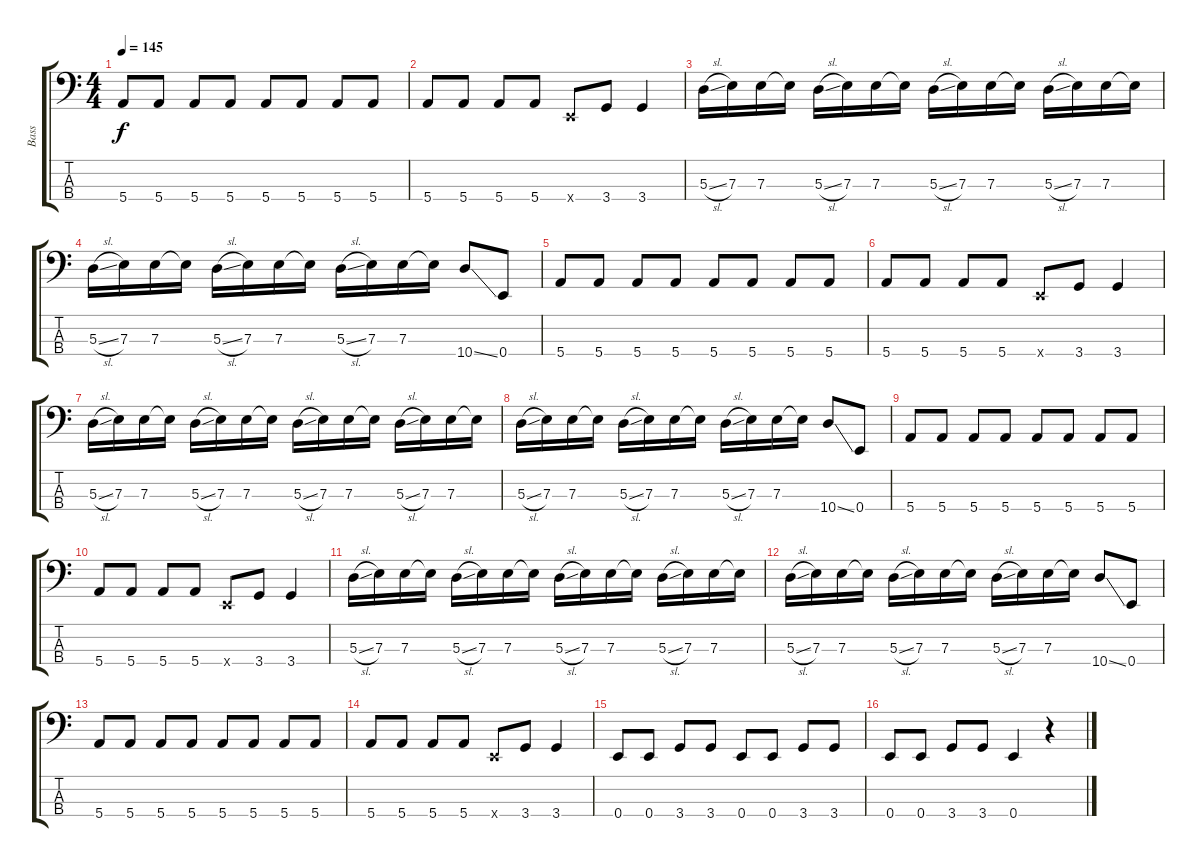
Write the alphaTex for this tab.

\track ("Bass" "Bass") {instrument electricbasspick}
\staff {score tabs}
\tuning (G2 D2 A1 E1) {hide}
\ts (4 4)
\tempo 145
\clef f4
\ks c
5.4.8{dy f} 5.4.8 5.4.8 5.4.8 5.4.8 5.4.8 5.4.8 5.4.8 |
5.4.8 5.4.8 5.4.8 5.4.8 0.4{x}.8 3.4.8 3.4.4 |
5.3{sl}.16 7.3.16 7.3.16 7.3{t}.16 5.3{sl}.16 7.3.16 7.3.16 7.3{t}.16 5.3{sl}.16 7.3.16 7.3.16 7.3{t}.16 5.3{sl}.16 7.3.16 7.3.16 7.3{t}.16 |
5.3{sl}.16 7.3.16 7.3.16 7.3{t}.16 5.3{sl}.16 7.3.16 7.3.16 7.3{t}.16 5.3{sl}.16 7.3.16 7.3.16 7.3{t}.16 10.4{ss}.8 0.4.8 |
5.4.8 5.4.8 5.4.8 5.4.8 5.4.8 5.4.8 5.4.8 5.4.8 |
5.4.8 5.4.8 5.4.8 5.4.8 0.4{x}.8 3.4.8 3.4.4 |
5.3{sl}.16 7.3.16 7.3.16 7.3{t}.16 5.3{sl}.16 7.3.16 7.3.16 7.3{t}.16 5.3{sl}.16 7.3.16 7.3.16 7.3{t}.16 5.3{sl}.16 7.3.16 7.3.16 7.3{t}.16 |
5.3{sl}.16 7.3.16 7.3.16 7.3{t}.16 5.3{sl}.16 7.3.16 7.3.16 7.3{t}.16 5.3{sl}.16 7.3.16 7.3.16 7.3{t}.16 10.4{ss}.8 0.4.8 |
5.4.8 5.4.8 5.4.8 5.4.8 5.4.8 5.4.8 5.4.8 5.4.8 |
5.4.8 5.4.8 5.4.8 5.4.8 0.4{x}.8 3.4.8 3.4.4 |
5.3{sl}.16 7.3.16 7.3.16 7.3{t}.16 5.3{sl}.16 7.3.16 7.3.16 7.3{t}.16 5.3{sl}.16 7.3.16 7.3.16 7.3{t}.16 5.3{sl}.16 7.3.16 7.3.16 7.3{t}.16 |
5.3{sl}.16 7.3.16 7.3.16 7.3{t}.16 5.3{sl}.16 7.3.16 7.3.16 7.3{t}.16 5.3{sl}.16 7.3.16 7.3.16 7.3{t}.16 10.4{ss}.8 0.4.8 |
5.4.8 5.4.8 5.4.8 5.4.8 5.4.8 5.4.8 5.4.8 5.4.8 |
5.4.8 5.4.8 5.4.8 5.4.8 0.4{x}.8 3.4.8 3.4.4 |
0.4.8 0.4.8 3.4.8 3.4.8 0.4.8 0.4.8 3.4.8 3.4.8 |
0.4.8 0.4.8 3.4.8 3.4.8 0.4.4 r.4
